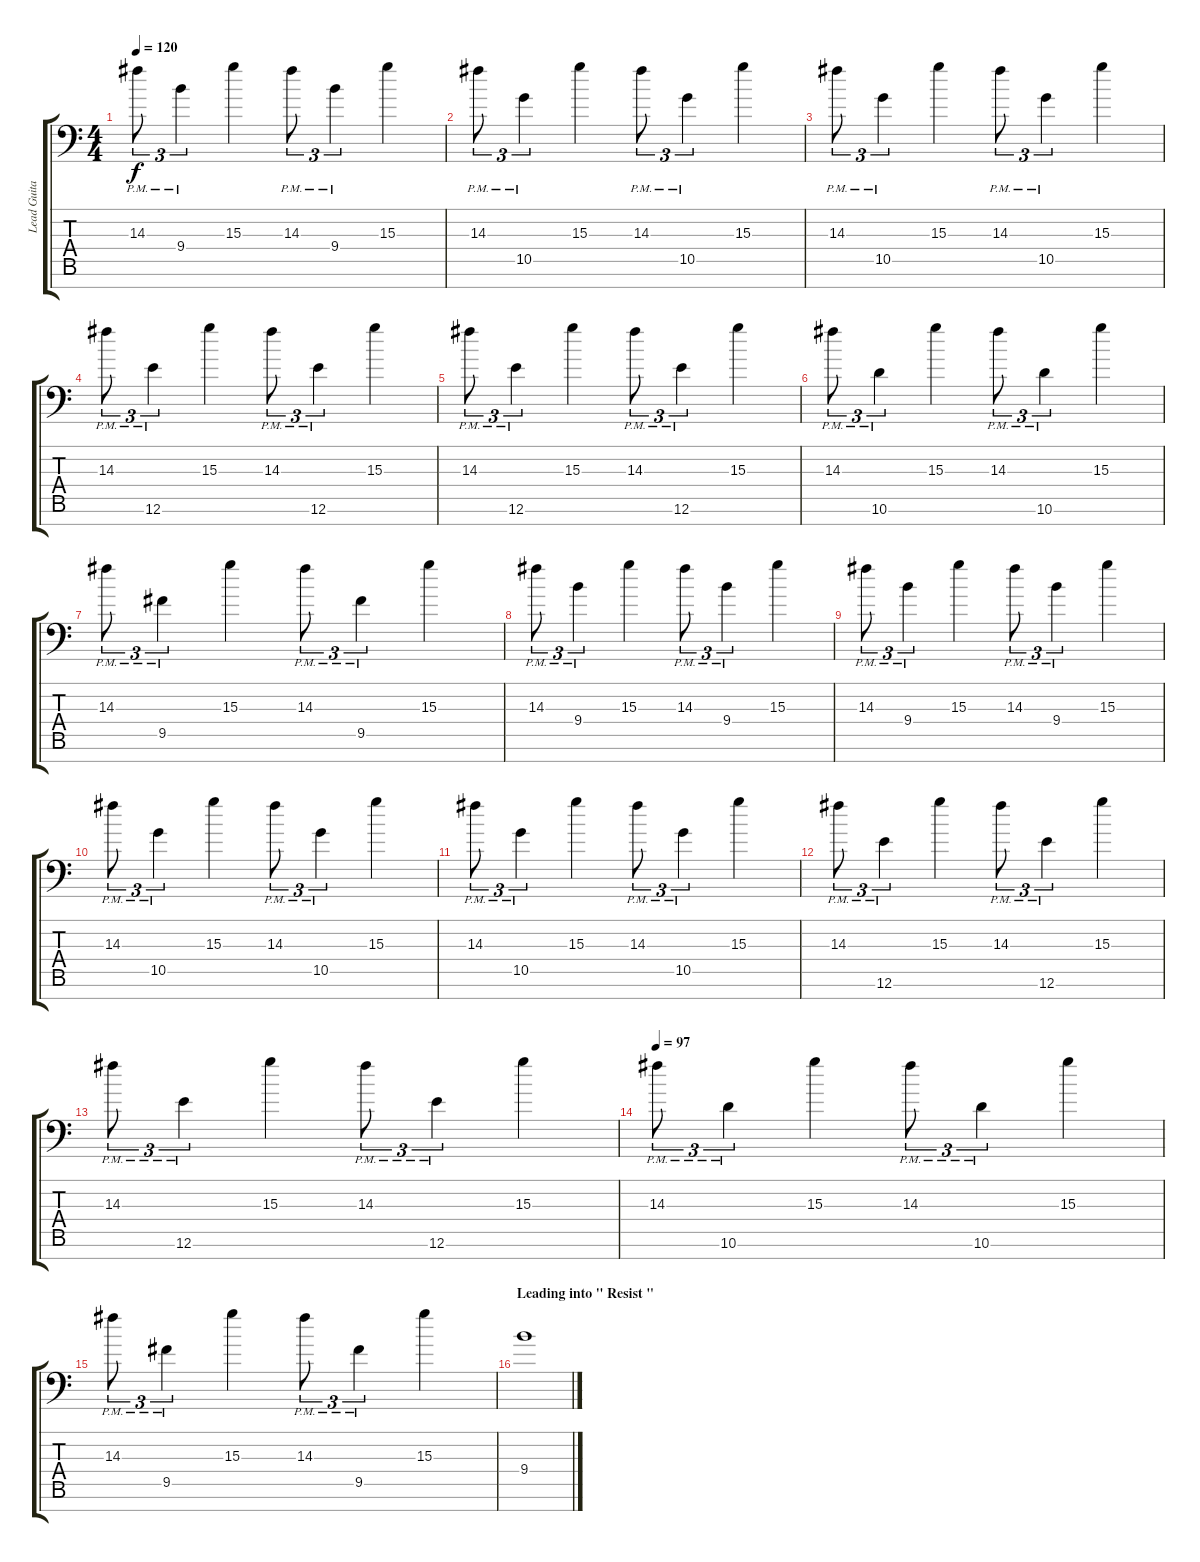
\track ("Lead Guitar #1" "Lead Guita") {instrument overdrivenguitar}
\staff {score tabs}
\tuning (D4 A3 E3 D3 A2 E2 A1) {hide}
\ts (4 4)
\tempo 120
\clef f4
\ks c
14.3{pm}.8{tu (3 2) dy f} 9.4{pm}.4{tu (3 2)} 15.3.4 14.3{pm}.8{tu (3 2)} 9.4{pm}.4{tu (3 2)} 15.3.4 |
14.3{pm}.8{tu (3 2)} 10.5{pm}.4{tu (3 2)} 15.3.4 14.3{pm}.8{tu (3 2)} 10.5{pm}.4{tu (3 2)} 15.3.4 |
14.3{pm}.8{tu (3 2)} 10.5{pm}.4{tu (3 2)} 15.3.4 14.3{pm}.8{tu (3 2)} 10.5{pm}.4{tu (3 2)} 15.3.4 |
14.3{pm}.8{tu (3 2)} 12.6{pm}.4{tu (3 2)} 15.3.4 14.3{pm}.8{tu (3 2)} 12.6{pm}.4{tu (3 2)} 15.3.4 |
14.3{pm}.8{tu (3 2)} 12.6{pm}.4{tu (3 2)} 15.3.4 14.3{pm}.8{tu (3 2)} 12.6{pm}.4{tu (3 2)} 15.3.4 |
14.3{pm}.8{tu (3 2)} 10.6{pm}.4{tu (3 2)} 15.3.4 14.3{pm}.8{tu (3 2)} 10.6{pm}.4{tu (3 2)} 15.3.4 |
14.3{pm}.8{tu (3 2)} 9.5{pm}.4{tu (3 2)} 15.3.4 14.3{pm}.8{tu (3 2)} 9.5{pm}.4{tu (3 2)} 15.3.4 |
14.3{pm}.8{tu (3 2)} 9.4{pm}.4{tu (3 2)} 15.3.4 14.3{pm}.8{tu (3 2)} 9.4{pm}.4{tu (3 2)} 15.3.4 |
14.3{pm}.8{tu (3 2)} 9.4{pm}.4{tu (3 2)} 15.3.4 14.3{pm}.8{tu (3 2)} 9.4{pm}.4{tu (3 2)} 15.3.4 |
14.3{pm}.8{tu (3 2)} 10.5{pm}.4{tu (3 2)} 15.3.4 14.3{pm}.8{tu (3 2)} 10.5{pm}.4{tu (3 2)} 15.3.4 |
14.3{pm}.8{tu (3 2)} 10.5{pm}.4{tu (3 2)} 15.3.4 14.3{pm}.8{tu (3 2)} 10.5{pm}.4{tu (3 2)} 15.3.4 |
14.3{pm}.8{tu (3 2)} 12.6{pm}.4{tu (3 2)} 15.3.4 14.3{pm}.8{tu (3 2)} 12.6{pm}.4{tu (3 2)} 15.3.4 |
14.3{pm}.8{tu (3 2)} 12.6{pm}.4{tu (3 2)} 15.3.4 14.3{pm}.8{tu (3 2)} 12.6{pm}.4{tu (3 2)} 15.3.4 |
\tempo 97
14.3{pm}.8{tu (3 2)} 10.6{pm}.4{tu (3 2)} 15.3.4 14.3{pm}.8{tu (3 2)} 10.6{pm}.4{tu (3 2)} 15.3.4 |
14.3{pm}.8{tu (3 2)} 9.5{pm}.4{tu (3 2)} 15.3.4 14.3{pm}.8{tu (3 2)} 9.5{pm}.4{tu (3 2)} 15.3.4 |
\section ("" "Leading into \" Resist \"")
9.4.1{volume 5}
